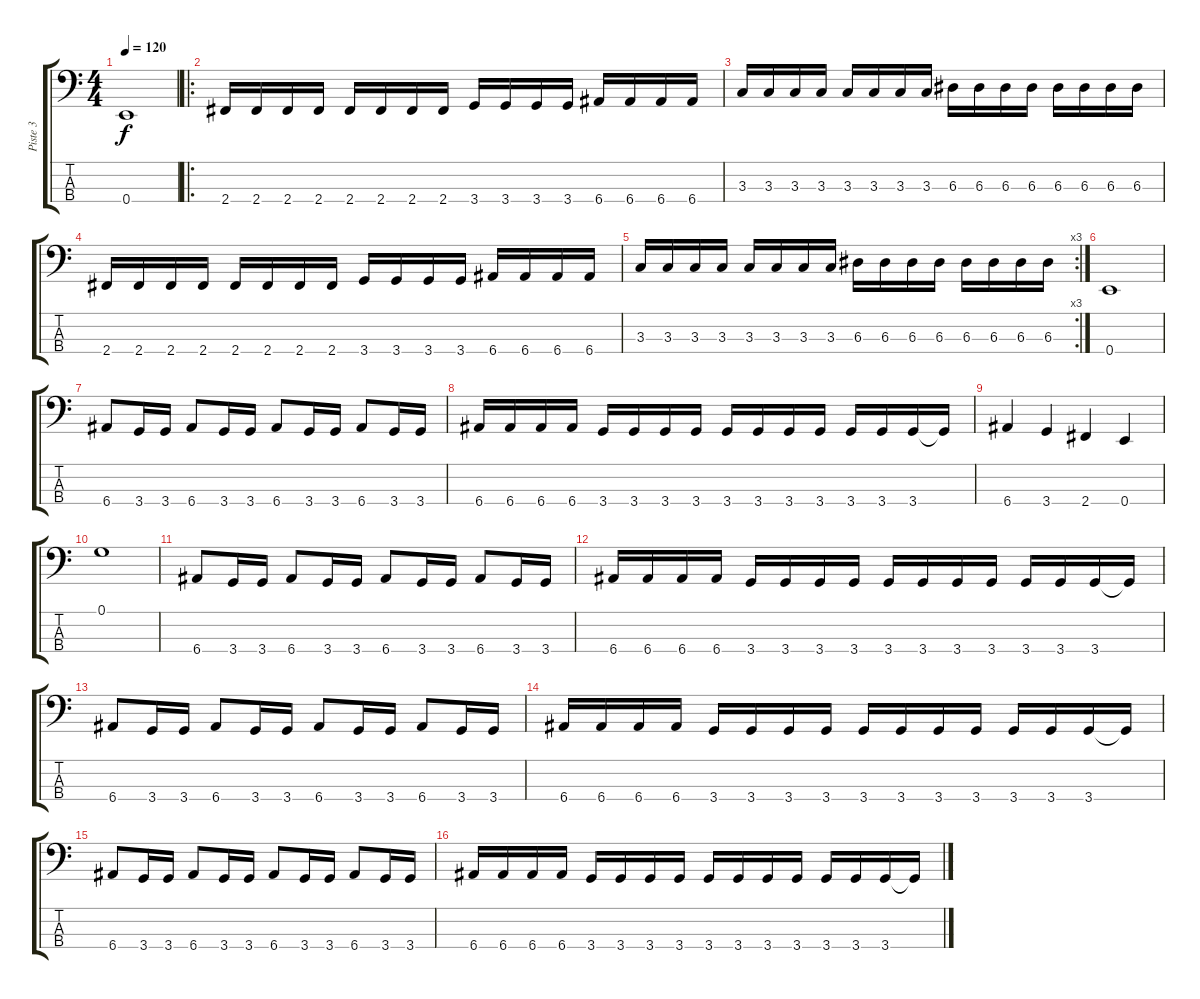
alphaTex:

\track ("Piste 3" "Piste 3") {instrument electricbassfinger}
\staff {score tabs}
\tuning (G2 D2 A1 E1) {hide}
\ts (4 4)
\tempo 120
\clef f4
\ks c
0.4.1{dy f} |
\ro
2.4.16 2.4.16 2.4.16 2.4.16 2.4.16 2.4.16 2.4.16 2.4.16 3.4.16 3.4.16 3.4.16 3.4.16 6.4.16 6.4.16 6.4.16 6.4.16 |
3.3.16 3.3.16 3.3.16 3.3.16 3.3.16 3.3.16 3.3.16 3.3.16 6.3.16 6.3.16 6.3.16 6.3.16 6.3.16 6.3.16 6.3.16 6.3.16 |
2.4.16 2.4.16 2.4.16 2.4.16 2.4.16 2.4.16 2.4.16 2.4.16 3.4.16 3.4.16 3.4.16 3.4.16 6.4.16 6.4.16 6.4.16 6.4.16 |
\rc 3
3.3.16 3.3.16 3.3.16 3.3.16 3.3.16 3.3.16 3.3.16 3.3.16 6.3.16 6.3.16 6.3.16 6.3.16 6.3.16 6.3.16 6.3.16 6.3.16 |
0.4.1 |
6.4.8 3.4.16 3.4.16 6.4.8 3.4.16 3.4.16 6.4.8 3.4.16 3.4.16 6.4.8 3.4.16 3.4.16 |
6.4.16 6.4.16 6.4.16 6.4.16 3.4.16 3.4.16 3.4.16 3.4.16 3.4.16 3.4.16 3.4.16 3.4.16 3.4.16 3.4.16 3.4.16 3.4{t}.16 |
6.4.4 3.4.4 2.4.4 0.4.4 |
0.1.1 |
6.4.8 3.4.16 3.4.16 6.4.8 3.4.16 3.4.16 6.4.8 3.4.16 3.4.16 6.4.8 3.4.16 3.4.16 |
6.4.16 6.4.16 6.4.16 6.4.16 3.4.16 3.4.16 3.4.16 3.4.16 3.4.16 3.4.16 3.4.16 3.4.16 3.4.16 3.4.16 3.4.16 3.4{t}.16 |
6.4.8 3.4.16 3.4.16 6.4.8 3.4.16 3.4.16 6.4.8 3.4.16 3.4.16 6.4.8 3.4.16 3.4.16 |
6.4.16 6.4.16 6.4.16 6.4.16 3.4.16 3.4.16 3.4.16 3.4.16 3.4.16 3.4.16 3.4.16 3.4.16 3.4.16 3.4.16 3.4.16 3.4{t}.16 |
6.4.8 3.4.16 3.4.16 6.4.8 3.4.16 3.4.16 6.4.8 3.4.16 3.4.16 6.4.8 3.4.16 3.4.16 |
6.4.16 6.4.16 6.4.16 6.4.16 3.4.16 3.4.16 3.4.16 3.4.16 3.4.16 3.4.16 3.4.16 3.4.16 3.4.16 3.4.16 3.4.16 3.4{t}.16
